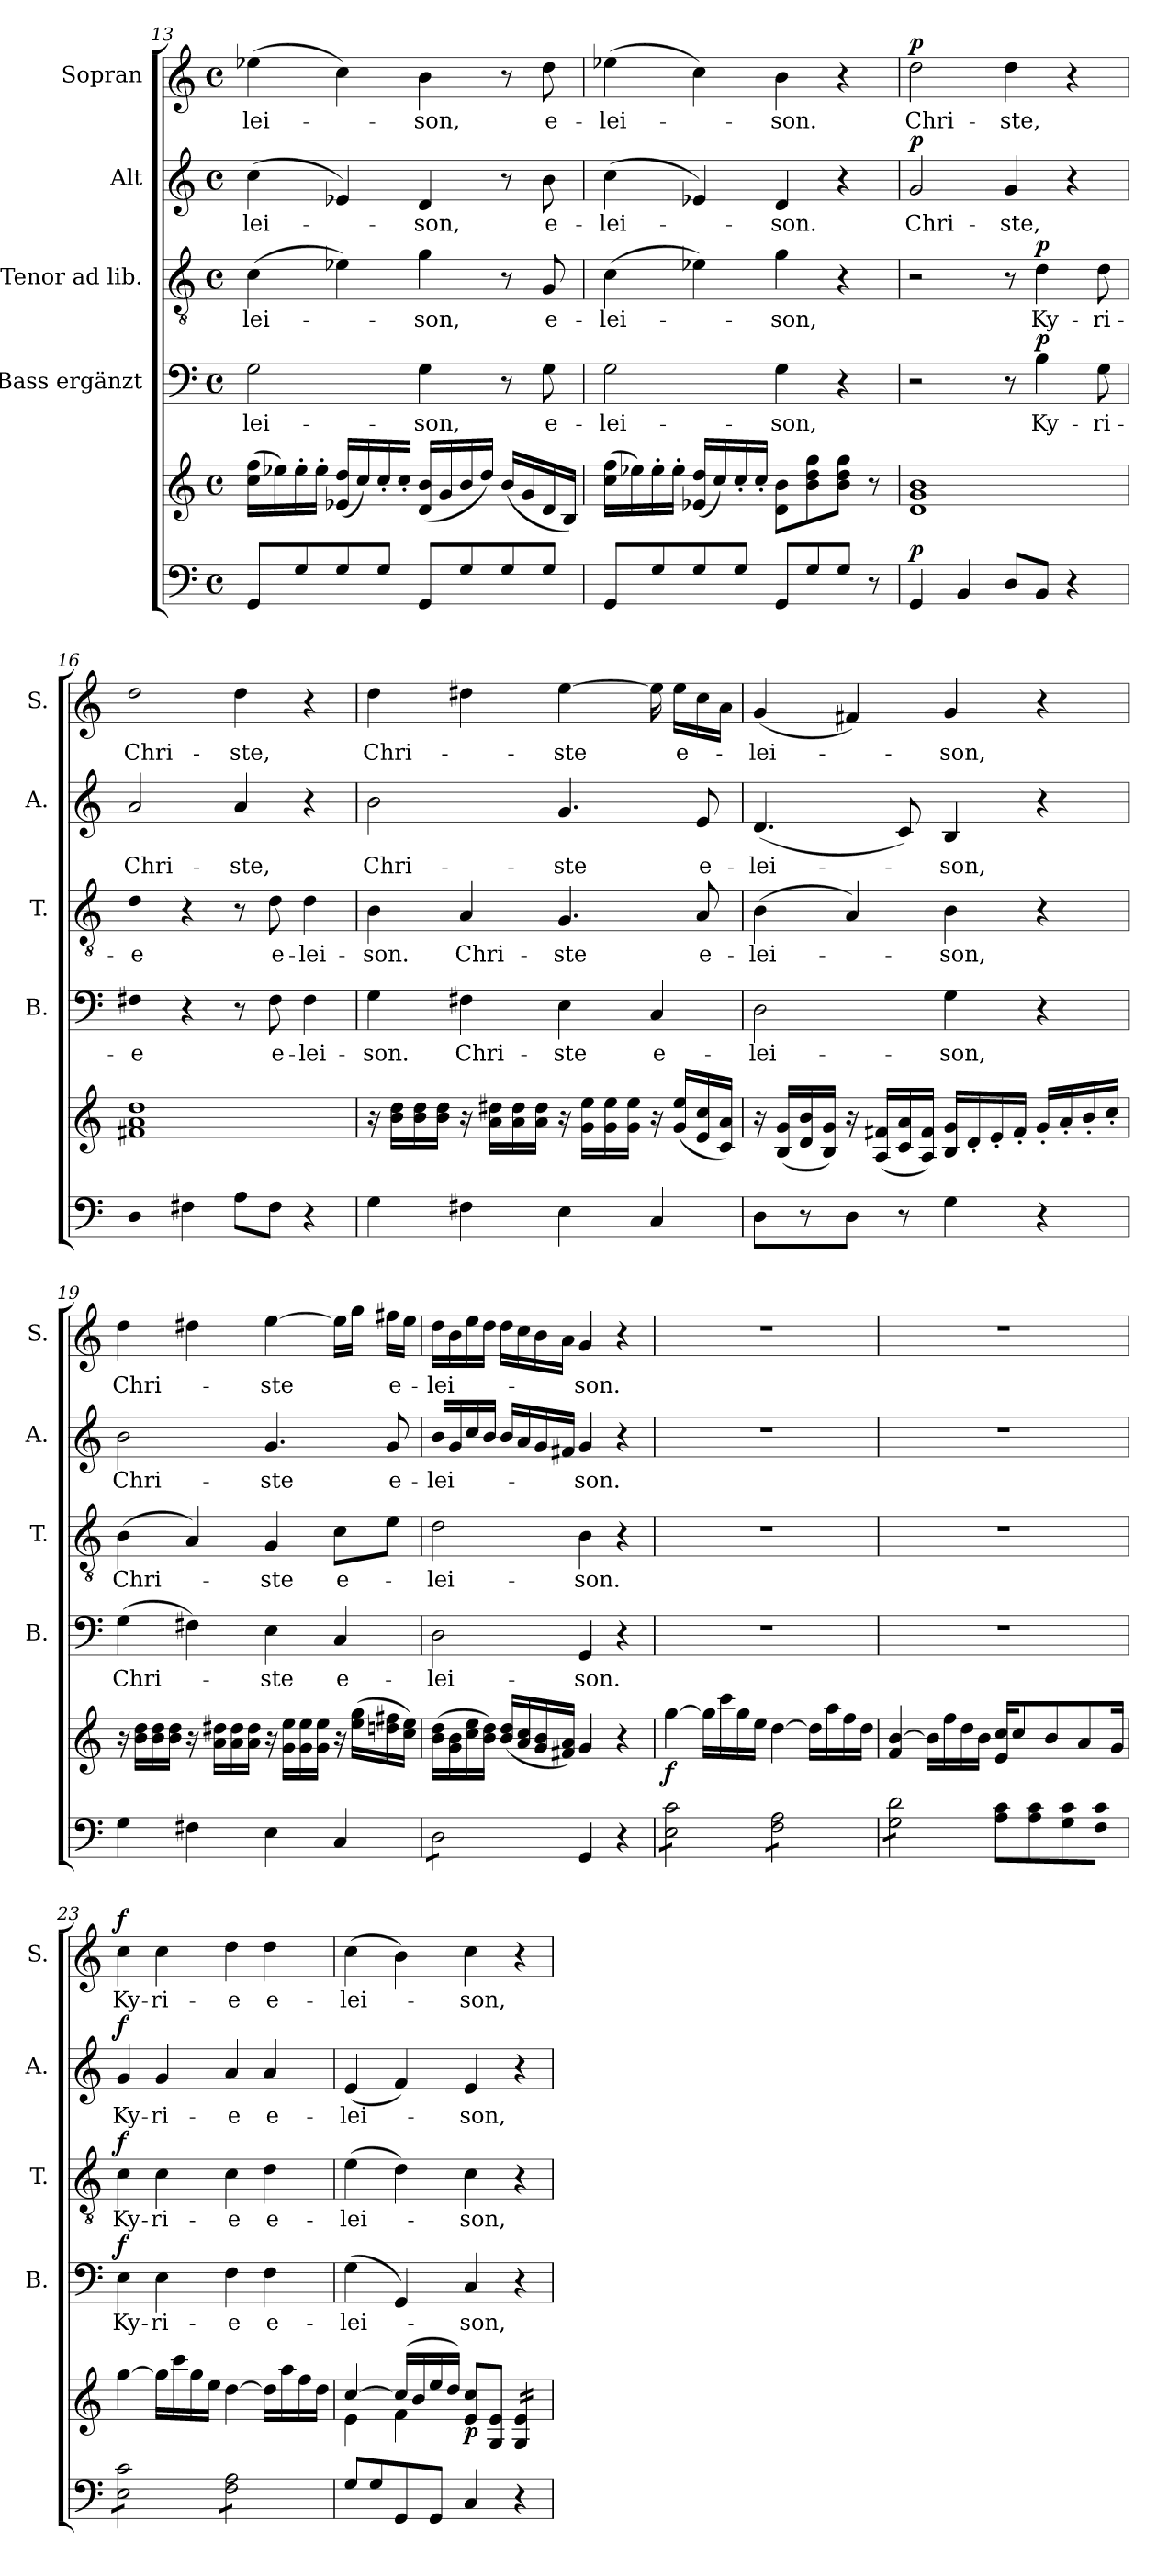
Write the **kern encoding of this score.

**kern	**kern	**dynam	**kern	**text	**dynam	**kern	**text	**dynam	**kern	**text	**dynam	**kern	**text	**dynam
*part5	*part5	*part5	*part4	*part4	*part4	*part3	*part3	*part3	*part2	*part2	*part2	*part1	*part1	*part1
*staff6	*staff5	*staff5/6	*staff4	*staff4	*staff4	*staff3	*staff3	*staff3	*staff2	*staff2	*staff2	*staff1	*staff1	*staff1
*	*	*	*I"Bass ergänzt	*	*	*I"Tenor ad lib.	*	*	*I"Alt	*	*	*I"Sopran	*	*
*	*	*	*I'B.	*	*	*I'T.	*	*	*I'A.	*	*	*I'S.	*	*
*clefF4	*clefG2	*	*clefF4	*	*	*clefGv2	*	*	*clefG2	*	*	*clefG2	*	*
*k[]	*k[]	*	*k[]	*	*	*k[]	*	*	*k[]	*	*	*k[]	*	*
*C:	*C:	*	*C:	*	*	*C:	*	*	*C:	*	*	*C:	*	*
*M4/4	*M4/4	*	*M4/4	*	*	*M4/4	*	*	*M4/4	*	*	*M4/4	*	*
*met(c)	*met(c)	*	*met(c)	*	*	*met(c)	*	*	*met(c)	*	*	*met(c)	*	*
=13	=13	=13	=13	=13	=13	=13	=13	=13	=13	=13	=13	=13	=13	=13
!	!	!	!	!LO:LY:b	!	!	!LO:LY:b	!	!	!LO:LY:b	!	!	!LO:LY:b	!
8GG/L	(>16cc\ 16ff\LL	.	2G\	-lei-	.	(>4c\	-lei-	.	(>4cc\	-lei-	.	(>4ee-X\	-lei-	.
.	16ee-X\)	.	.	.	.	.	.	.	.	.	.	.	.	.
8G/	16ee-'>\	.	.	.	.	.	.	.	.	.	.	.	.	.
.	16ee-'>\JJ	.	.	.	.	.	.	.	.	.	.	.	.	.
8G/	(<16e-X/ 16dd/LL	.	.	.	.	4e-X\)	.	.	4e-X/)	.	.	4cc\)	.	.
.	16cc/)	.	.	.	.	.	.	.	.	.	.	.	.	.
8G/J	16cc'</	.	.	.	.	.	.	.	.	.	.	.	.	.
.	16cc'</JJ	.	.	.	.	.	.	.	.	.	.	.	.	.
!	!	!	!	!LO:LY:b	!	!	!LO:LY:b	!	!	!LO:LY:b	!	!	!LO:LY:b	!
8GG/L	(<16d/ 16b/LL	.	4G\	-son,	.	4g\	-son,	.	4d/	-son,	.	4b\	-son,	.
.	16g/	.	.	.	.	.	.	.	.	.	.	.	.	.
8G/	16b/	.	.	.	.	.	.	.	.	.	.	.	.	.
.	16dd/JJ)	.	.	.	.	.	.	.	.	.	.	.	.	.
8G/	(<16b/LL	.	8r	.	.	8r	.	.	8r	.	.	8r	.	.
.	16g/	.	.	.	.	.	.	.	.	.	.	.	.	.
!	!	!	!	!LO:LY:b	!	!	!LO:LY:b	!	!	!LO:LY:b	!	!	!LO:LY:b	!
8G/J	16d/	.	8G\	e-	.	8G/	e-	.	8b\	e-	.	8dd\	e-	.
.	16B/JJ)	.	.	.	.	.	.	.	.	.	.	.	.	.
=14	=14	=14	=14	=14	=14	=14	=14	=14	=14	=14	=14	=14	=14	=14
!	!	!	!	!LO:LY:b	!	!	!LO:LY:b	!	!	!LO:LY:b	!	!	!LO:LY:b	!
8GG/L	(>16cc\ 16ff\LL	.	2G\	-lei-	.	(>4c\	-lei-	.	(>4cc\	-lei-	.	(>4ee-X\	-lei-	.
.	16ee-X\)	.	.	.	.	.	.	.	.	.	.	.	.	.
8G/	16ee-'>\	.	.	.	.	.	.	.	.	.	.	.	.	.
.	16ee-'>\JJ	.	.	.	.	.	.	.	.	.	.	.	.	.
8G/	(<16e-X/ 16dd/LL	.	.	.	.	4e-X\)	.	.	4e-X/)	.	.	4cc\)	.	.
.	16cc/)	.	.	.	.	.	.	.	.	.	.	.	.	.
8G/J	16cc'</	.	.	.	.	.	.	.	.	.	.	.	.	.
.	16cc'</JJ	.	.	.	.	.	.	.	.	.	.	.	.	.
!	!	!	!	!LO:LY:b	!	!	!LO:LY:b	!	!	!LO:LY:b	!	!	!LO:LY:b	!
8GG/L	8d\ 8b\L	.	4G\	-son,	.	4g\	-son,	.	4d/	-son.	.	4b\	-son.	.
8G/	8b\ 8dd\ 8gg\	.	.	.	.	.	.	.	.	.	.	.	.	.
8G/J	8b\ 8dd\ 8gg\J	.	4r	.	.	4r	.	.	4r	.	.	4r	.	.
8r	8r	.	.	.	.	.	.	.	.	.	.	.	.	.
!!LO:PB:g=z
=15	=15	=15	=15	=15	=15	=15	=15	=15	=15	=15	=15	=15	=15	=15
!	!	!LO:DY:a=2	!	!	!	!	!	!	!	!LO:LY:b	!LO:DY:a	!	!LO:LY:b	!LO:DY:a
4GG/	1d 1g 1b	p	2r	.	.	2r	.	.	2g/	Chri-	p	2dd\	Chri-	p
4BB/	.	.	.	.	.	.	.	.	.	.	.	.	.	.
!	!	!	!	!	!	!	!	!	!	!LO:LY:b	!	!	!LO:LY:b	!
8D/L	.	.	8r	.	.	8r	.	.	4g/	-ste,	.	4dd\	-ste,	.
!	!	!	!	!LO:LY:b	!LO:DY:a	!	!LO:LY:b	!LO:DY:a	!	!	!	!	!	!
8BB/J	.	.	4B\	Ky-	p	4d\	Ky-	p	.	.	.	.	.	.
4r	.	.	.	.	.	.	.	.	4r	.	.	4r	.	.
!	!	!	!	!LO:LY:b	!	!	!LO:LY:b	!	!	!	!	!	!	!
.	.	.	8G\	-ri-	.	8d\	-ri-	.	.	.	.	.	.	.
=16	=16	=16	=16	=16	=16	=16	=16	=16	=16	=16	=16	=16	=16	=16
!	!	!	!	!LO:LY:b	!	!	!LO:LY:b	!	!	!LO:LY:b	!	!	!LO:LY:b	!
4D\	1f#X 1a 1dd	.	4F#X\	-e	.	4d\	-e	.	2a/	Chri-	.	2dd\	Chri-	.
4F#X\	.	.	4r	.	.	4r	.	.	.	.	.	.	.	.
!	!	!	!	!	!	!	!	!	!	!LO:LY:b	!	!	!LO:LY:b	!
8A\L	.	.	8r	.	.	8r	.	.	4a/	-ste,	.	4dd\	-ste,	.
!	!	!	!	!LO:LY:b	!	!	!LO:LY:b	!	!	!	!	!	!	!
8F#\J	.	.	8F#\	e-	.	8d\	e-	.	.	.	.	.	.	.
!	!	!	!	!LO:LY:b	!	!	!LO:LY:b	!	!	!	!	!	!	!
4r	.	.	4F#\	-lei-	.	4d\	-lei-	.	4r	.	.	4r	.	.
=17	=17	=17	=17	=17	=17	=17	=17	=17	=17	=17	=17	=17	=17	=17
!	!	!	!	!LO:LY:b	!	!	!LO:LY:b	!	!	!LO:LY:b	!	!	!LO:LY:b	!
4G\	16r	.	4G\	-son.	.	4B\	-son.	.	2b\	Chri-	.	4dd\	Chri-	.
.	16b\ 16dd\LL	.	.	.	.	.	.	.	.	.	.	.	.	.
.	16b\ 16dd\	.	.	.	.	.	.	.	.	.	.	.	.	.
.	16b\ 16dd\JJ	.	.	.	.	.	.	.	.	.	.	.	.	.
!	!	!	!	!LO:LY:b	!	!	!LO:LY:b	!	!	!	!	!	!	!
4F#X\	16r	.	4F#X\	Chri-	.	4A/	Chri-	.	.	.	.	4dd#X\	.	.
.	16a\ 16dd#X\LL	.	.	.	.	.	.	.	.	.	.	.	.	.
.	16a\ 16dd#\	.	.	.	.	.	.	.	.	.	.	.	.	.
.	16a\ 16dd#\JJ	.	.	.	.	.	.	.	.	.	.	.	.	.
!	!	!	!	!LO:LY:b	!	!	!LO:LY:b	!	!	!LO:LY:b	!	!	!LO:LY:b	!
4E\	16r	.	4E\	-ste	.	4.G/	-ste	.	4.g/	-ste	.	[4ee\	-ste	.
.	16g\ 16ee\LL	.	.	.	.	.	.	.	.	.	.	.	.	.
.	16g\ 16ee\	.	.	.	.	.	.	.	.	.	.	.	.	.
.	16g\ 16ee\JJ	.	.	.	.	.	.	.	.	.	.	.	.	.
!	!	!	!	!LO:LY:b	!	!	!	!	!	!	!	!	!	!
4C/	16r	.	4C/	e-	.	.	.	.	.	.	.	16ee\]	.	.
!	!	!	!	!	!	!	!	!	!	!	!	!	!LO:LY:b	!
.	(<16g/ 16ee/LL	.	.	.	.	.	.	.	.	.	.	16ee\LL	e-	.
!	!	!	!	!	!	!	!LO:LY:b	!	!	!LO:LY:b	!	!	!	!
.	16e/ 16cc/	.	.	.	.	8A/	e-	.	8e/	e-	.	16cc\	.	.
.	16c/ 16a/JJ)	.	.	.	.	.	.	.	.	.	.	16a\JJ	.	.
=18	=18	=18	=18	=18	=18	=18	=18	=18	=18	=18	=18	=18	=18	=18
!	!	!	!	!LO:LY:b	!	!	!LO:LY:b	!	!	!LO:LY:b	!	!	!LO:LY:b	!
8D\L	16r	.	2D\	-lei-	.	(>4B\	-lei-	.	(<4.d/	-lei-	.	(<4g/	-lei-	.
.	(<16B/ 16g/LL	.	.	.	.	.	.	.	.	.	.	.	.	.
8r	16d/ 16b/	.	.	.	.	.	.	.	.	.	.	.	.	.
.	16B/ 16g/JJ)	.	.	.	.	.	.	.	.	.	.	.	.	.
8D\J	16r	.	.	.	.	4A/)	.	.	.	.	.	4f#X/)	.	.
.	(<16A/ 16f#X/LL	.	.	.	.	.	.	.	.	.	.	.	.	.
8r	16c/ 16a/	.	.	.	.	.	.	.	8c/)	.	.	.	.	.
.	16A/ 16f#/JJ)	.	.	.	.	.	.	.	.	.	.	.	.	.
!	!	!	!	!LO:LY:b	!	!	!LO:LY:b	!	!	!LO:LY:b	!	!	!LO:LY:b	!
4G\	16B/ 16g/LL	.	4G\	-son,	.	4B\	-son,	.	4B/	-son,	.	4g/	-son,	.
.	16d'</	.	.	.	.	.	.	.	.	.	.	.	.	.
.	16e'</	.	.	.	.	.	.	.	.	.	.	.	.	.
.	16f#'</JJ	.	.	.	.	.	.	.	.	.	.	.	.	.
4r	16g'</LL	.	4r	.	.	4r	.	.	4r	.	.	4r	.	.
.	16a'</	.	.	.	.	.	.	.	.	.	.	.	.	.
.	16b'</	.	.	.	.	.	.	.	.	.	.	.	.	.
.	16cc'</JJ	.	.	.	.	.	.	.	.	.	.	.	.	.
!!LO:LB:g=z
=19	=19	=19	=19	=19	=19	=19	=19	=19	=19	=19	=19	=19	=19	=19
!	!	!	!	!LO:LY:b	!	!	!LO:LY:b	!	!	!LO:LY:b	!	!	!LO:LY:b	!
4G\	16r	.	(>4G\	Chri-	.	(>4B\	Chri-	.	2b\	Chri-	.	4dd\	Chri-	.
.	16b\ 16dd\LL	.	.	.	.	.	.	.	.	.	.	.	.	.
.	16b\ 16dd\	.	.	.	.	.	.	.	.	.	.	.	.	.
.	16b\ 16dd\JJ	.	.	.	.	.	.	.	.	.	.	.	.	.
4F#X\	16r	.	4F#X\)	.	.	4A/)	.	.	.	.	.	4dd#X\	.	.
.	16a\ 16dd#X\LL	.	.	.	.	.	.	.	.	.	.	.	.	.
.	16a\ 16dd#\	.	.	.	.	.	.	.	.	.	.	.	.	.
.	16a\ 16dd#\JJ	.	.	.	.	.	.	.	.	.	.	.	.	.
!	!	!	!	!LO:LY:b	!	!	!LO:LY:b	!	!	!LO:LY:b	!	!	!LO:LY:b	!
4E\	16r	.	4E\	-ste	.	4G/	-ste	.	4.g/	-ste	.	[4ee\	-ste	.
.	16g\ 16ee\LL	.	.	.	.	.	.	.	.	.	.	.	.	.
.	16g\ 16ee\	.	.	.	.	.	.	.	.	.	.	.	.	.
.	16g\ 16ee\JJ	.	.	.	.	.	.	.	.	.	.	.	.	.
!	!	!	!	!LO:LY:b	!	!	!LO:LY:b	!	!	!	!	!	!	!
4C/	16r	.	4C/	e-	.	8c\L	e-	.	.	.	.	16ee\LL]	.	.
.	(>16ee\ 16gg\LL	.	.	.	.	.	.	.	.	.	.	16gg\JJ	.	.
!	!	!	!	!	!	!	!	!	!	!LO:LY:b	!	!	!LO:LY:b	!
.	16ddn\ 16ff#X\	.	.	.	.	8e\J	.	.	8g/	e-	.	16ff#X\LL	e-	.
.	16cc\ 16ee\JJ)	.	.	.	.	.	.	.	.	.	.	16ee\JJ	.	.
=20	=20	=20	=20	=20	=20	=20	=20	=20	=20	=20	=20	=20	=20	=20
!	!	!	!	!LO:LY:b	!	!	!LO:LY:b	!	!	!LO:LY:b	!	!	!LO:LY:b	!
*tremolo	*	*	*	*	*	*	*	*	*	*	*	*	*	*
8D\L	(>16b\ 16dd\LL	.	2D\	-lei-	.	2d\	-lei-	.	16b/LL	-lei-	.	16dd\LL	-lei-	.
.	16g\ 16b\	.	.	.	.	.	.	.	16g/	.	.	16b\	.	.
8D\	16cc\ 16ee\	.	.	.	.	.	.	.	16cc/	.	.	16ee\	.	.
.	16b\ 16dd\JJ)	.	.	.	.	.	.	.	16b/JJ	.	.	16dd\JJ	.	.
8D\	(<16b/ 16dd/LL	.	.	.	.	.	.	.	16b/LL	.	.	16dd\LL	.	.
.	16a/ 16cc/	.	.	.	.	.	.	.	16a/	.	.	16cc\	.	.
8D\J	16g/ 16b/	.	.	.	.	.	.	.	16g/	.	.	16b\	.	.
*Xtremolo	*	*	*	*	*	*	*	*	*	*	*	*	*	*
.	16f#X/ 16a/JJ)	.	.	.	.	.	.	.	16f#X/JJ	.	.	16a\JJ	.	.
!	!	!	!	!LO:LY:b	!	!	!LO:LY:b	!	!	!LO:LY:b	!	!	!LO:LY:b	!
4GG/	4g/	.	4GG/	-son.	.	4B\	-son.	.	4g/	-son.	.	4g/	-son.	.
4r	4r	.	4r	.	.	4r	.	.	4r	.	.	4r	.	.
=21	=21	=21	=21	=21	=21	=21	=21	=21	=21	=21	=21	=21	=21	=21
!	!	!LO:DY:b	!	!	!	!	!	!	!	!	!	!	!	!
*tremolo	*	*	*	*	*	*	*	*	*	*	*	*	*	*
8E\ 8c\L	[4gg\	f	1r	.	.	1r	.	.	1r	.	.	1r	.	.
8E\ 8c\	.	.	.	.	.	.	.	.	.	.	.	.	.	.
8E\ 8c\	16gg\LL]	.	.	.	.	.	.	.	.	.	.	.	.	.
.	16ccc\	.	.	.	.	.	.	.	.	.	.	.	.	.
8E\ 8c\J	16gg\	.	.	.	.	.	.	.	.	.	.	.	.	.
.	16ee\JJ	.	.	.	.	.	.	.	.	.	.	.	.	.
8F\ 8A\L	[4dd\	.	.	.	.	.	.	.	.	.	.	.	.	.
8F\ 8A\	.	.	.	.	.	.	.	.	.	.	.	.	.	.
8F\ 8A\	16dd\LL]	.	.	.	.	.	.	.	.	.	.	.	.	.
.	16aa\	.	.	.	.	.	.	.	.	.	.	.	.	.
8F\ 8A\J	16ff\	.	.	.	.	.	.	.	.	.	.	.	.	.
.	16dd\JJ	.	.	.	.	.	.	.	.	.	.	.	.	.
!!LO:PB:g=z
=22	=22	=22	=22	=22	=22	=22	=22	=22	=22	=22	=22	=22	=22	=22
8G\ 8d\L	4f/ [4b/	.	1r	.	.	1r	.	.	1r	.	.	1r	.	.
8G\ 8d\	.	.	.	.	.	.	.	.	.	.	.	.	.	.
8G\ 8d\	16b\LL]	.	.	.	.	.	.	.	.	.	.	.	.	.
.	16ff\	.	.	.	.	.	.	.	.	.	.	.	.	.
8G\ 8d\J	16dd\	.	.	.	.	.	.	.	.	.	.	.	.	.
*Xtremolo	*	*	*	*	*	*	*	*	*	*	*	*	*	*
.	16b\JJ	.	.	.	.	.	.	.	.	.	.	.	.	.
8A\ 8c\L	16e/ 16cc/KL	.	.	.	.	.	.	.	.	.	.	.	.	.
.	8cc/	.	.	.	.	.	.	.	.	.	.	.	.	.
8A\ 8c\	.	.	.	.	.	.	.	.	.	.	.	.	.	.
.	8b/	.	.	.	.	.	.	.	.	.	.	.	.	.
8G\ 8c\	.	.	.	.	.	.	.	.	.	.	.	.	.	.
.	8a/	.	.	.	.	.	.	.	.	.	.	.	.	.
8F\ 8c\J	.	.	.	.	.	.	.	.	.	.	.	.	.	.
.	16g/Jk	.	.	.	.	.	.	.	.	.	.	.	.	.
=23	=23	=23	=23	=23	=23	=23	=23	=23	=23	=23	=23	=23	=23	=23
!	!	!	!	!LO:LY:b	!LO:DY:a	!	!LO:LY:b	!LO:DY:a	!	!LO:LY:b	!LO:DY:a	!	!LO:LY:b	!LO:DY:a
*tremolo	*	*	*	*	*	*	*	*	*	*	*	*	*	*
8E\ 8c\L	[4gg\	.	4E\	Ky-	f	4c\	Ky-	f	4g/	Ky-	f	4cc\	Ky-	f
8E\ 8c\	.	.	.	.	.	.	.	.	.	.	.	.	.	.
!	!	!	!	!LO:LY:b	!	!	!LO:LY:b	!	!	!LO:LY:b	!	!	!LO:LY:b	!
8E\ 8c\	16gg\LL]	.	4E\	-ri-	.	4c\	-ri-	.	4g/	-ri-	.	4cc\	-ri-	.
.	16ccc\	.	.	.	.	.	.	.	.	.	.	.	.	.
8E\ 8c\J	16gg\	.	.	.	.	.	.	.	.	.	.	.	.	.
.	16ee\JJ	.	.	.	.	.	.	.	.	.	.	.	.	.
!	!	!	!	!LO:LY:b	!	!	!LO:LY:b	!	!	!LO:LY:b	!	!	!LO:LY:b	!
8F\ 8A\L	[4dd\	.	4F\	-e	.	4c\	-e	.	4a/	-e	.	4dd\	-e	.
8F\ 8A\	.	.	.	.	.	.	.	.	.	.	.	.	.	.
!	!	!	!	!LO:LY:b	!	!	!LO:LY:b	!	!	!LO:LY:b	!	!	!LO:LY:b	!
8F\ 8A\	16dd\LL]	.	4F\	e-	.	4d\	e-	.	4a/	e-	.	4dd\	e-	.
.	16aa\	.	.	.	.	.	.	.	.	.	.	.	.	.
8F\ 8A\J	16ff\	.	.	.	.	.	.	.	.	.	.	.	.	.
*Xtremolo	*	*	*	*	*	*	*	*	*	*	*	*	*	*
.	16dd\JJ	.	.	.	.	.	.	.	.	.	.	.	.	.
=24	=24	=24	=24	=24	=24	=24	=24	=24	=24	=24	=24	=24	=24	=24
*	*^	*	*	*	*	*	*	*	*	*	*	*	*	*
!	!	!	!	!	!LO:LY:b	!	!	!LO:LY:b	!	!	!LO:LY:b	!	!	!LO:LY:b	!
8G/L	[>4cc/	4e\	.	(>4G\	-lei-	.	(>4e\	-lei-	.	(<4e/	-lei-	.	(>4cc\	-lei-	.
8G/	.	.	.	.	.	.	.	.	.	.	.	.	.	.	.
8GG/	(>16cc/LL]	4f\	.	4GG/)	.	.	4d\)	.	.	4f/)	.	.	4b\)	.	.
.	16b/	.	.	.	.	.	.	.	.	.	.	.	.	.	.
8GG/J	16ee/	.	.	.	.	.	.	.	.	.	.	.	.	.	.
.	16dd/JJ)	.	.	.	.	.	.	.	.	.	.	.	.	.	.
!	!	!	!LO:DY:b	!	!LO:LY:b	!	!	!LO:LY:b	!	!	!LO:LY:b	!	!	!LO:LY:b	!
4C/	8e/ 8cc/L	2ryy	p	4C/	-son,	.	4c\	-son,	.	4e/	-son,	.	4cc\	-son,	.
.	8G/ 8e/J	.	.	.	.	.	.	.	.	.	.	.	.	.	.
*	*tremolo	*	*	*	*	*	*	*	*	*	*	*	*	*	*
4r	16G/ 16e/LL	.	.	4r	.	.	4r	.	.	4r	.	.	4r	.	.
.	16G/ 16e/	.	.	.	.	.	.	.	.	.	.	.	.	.	.
.	16G/ 16e/	.	.	.	.	.	.	.	.	.	.	.	.	.	.
.	16G/ 16e/JJ	.	.	.	.	.	.	.	.	.	.	.	.	.	.
*	*Xtremolo	*	*	*	*	*	*	*	*	*	*	*	*	*	*
*	*v	*v	*	*	*	*	*	*	*	*	*	*	*	*	*
=	=	=	=	=	=	=	=	=	=	=	=	=	=	=
*-	*-	*-	*-	*-	*-	*-	*-	*-	*-	*-	*-	*-	*-	*-
